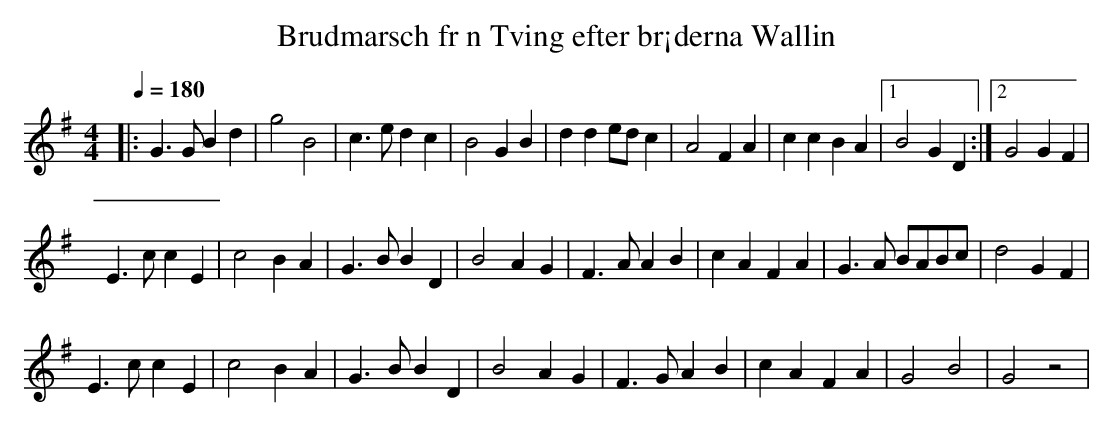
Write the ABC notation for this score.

X:1
T:Brudmarsch fr n Tving efter br¡derna Wallin
M:4/4
L:1/4
K:G
Q:180
|: G3/2 G/2 B d | g2 B2 | c3/2 e/2 d c | B2 G B | d d e/2d/2 c | A2 F A | c c B A |1 B2 G D :|2 G2 G F |
E3/2 c/2 c E | c2 B A | G3/2 B/2 B D | B2 A G | F3/2 A/2 A B | c A F A | G3/2 A/2 B/2A/2B/2c/2 | d2 G F |
E3/2 c/2 c E | c2 B A | G3/2 B/2 B D | B2 A G | F3/2 G/2 A B | c A F A | G2 B2 | G2 z2 |
